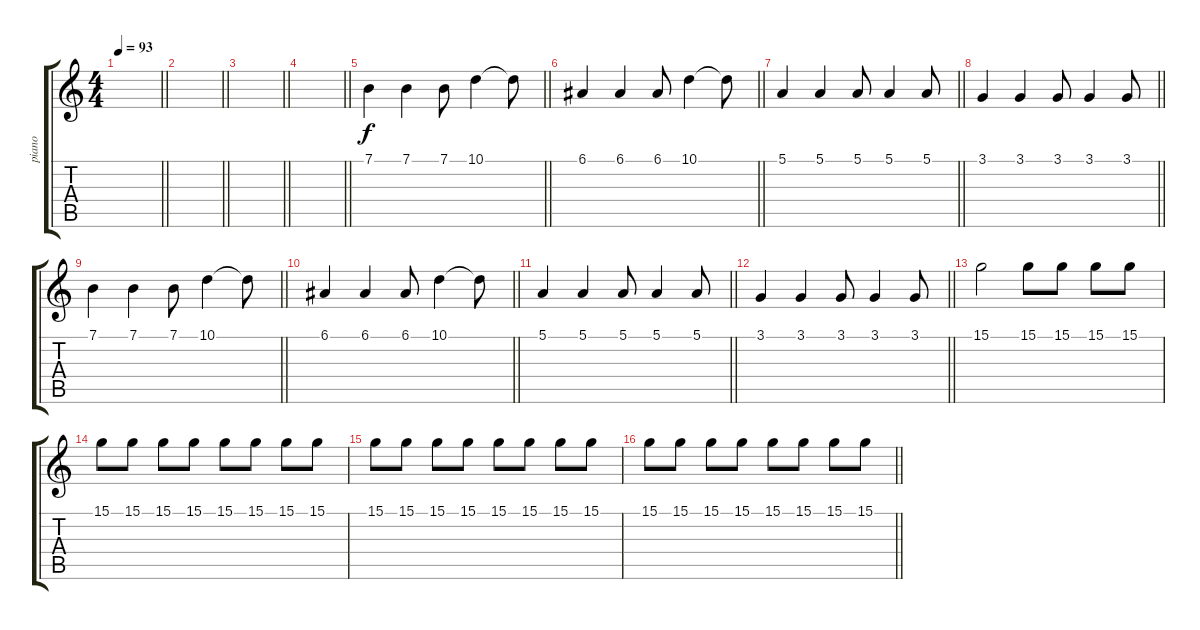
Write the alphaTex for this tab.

\track ("piano" "piano") {instrument pad5bowed}
\staff {score tabs}
\tuning (E4 B3 G3 D3 A2 E2) {hide}
\ts (4 4)
\tempo 93
\clef g2
\barLineRight lightlight
\ks c
|
\barLineRight lightlight
|
\barLineRight lightlight
|
\barLineRight lightlight
|
\barLineRight lightlight
7.1.4{volume 13 balance 4 instrument brightacousticpiano} 7.1.4 7.1.8 10.1.4 10.1{t}.8 |
\barLineRight lightlight
6.1.4 6.1.4 6.1.8 10.1.4 10.1{t}.8 |
\barLineRight lightlight
5.1.4 5.1.4 5.1.8 5.1.4 5.1.8 |
\barLineRight lightlight
3.1.4 3.1.4 3.1.8 3.1.4 3.1.8 |
\barLineRight lightlight
7.1.4 7.1.4 7.1.8 10.1.4 10.1{t}.8 |
\barLineRight lightlight
6.1.4 6.1.4 6.1.8 10.1.4 10.1{t}.8 |
\barLineRight lightlight
5.1.4 5.1.4 5.1.8 5.1.4 5.1.8 |
\barLineRight lightlight
3.1.4 3.1.4 3.1.8 3.1.4 3.1.8 |
15.1.2{volume 14 balance 12 instrument pad5bowed} 15.1.8{volume 0} 15.1.8 15.1.8 15.1.8 |
15.1.8 15.1.8 15.1.8 15.1.8 15.1.8 15.1.8 15.1.8 15.1.8 |
15.1.8 15.1.8 15.1.8 15.1.8 15.1.8 15.1.8 15.1.8 15.1.8 |
\barLineRight lightlight
15.1.8 15.1.8 15.1.8 15.1.8 15.1.8 15.1.8 15.1.8 15.1.8
